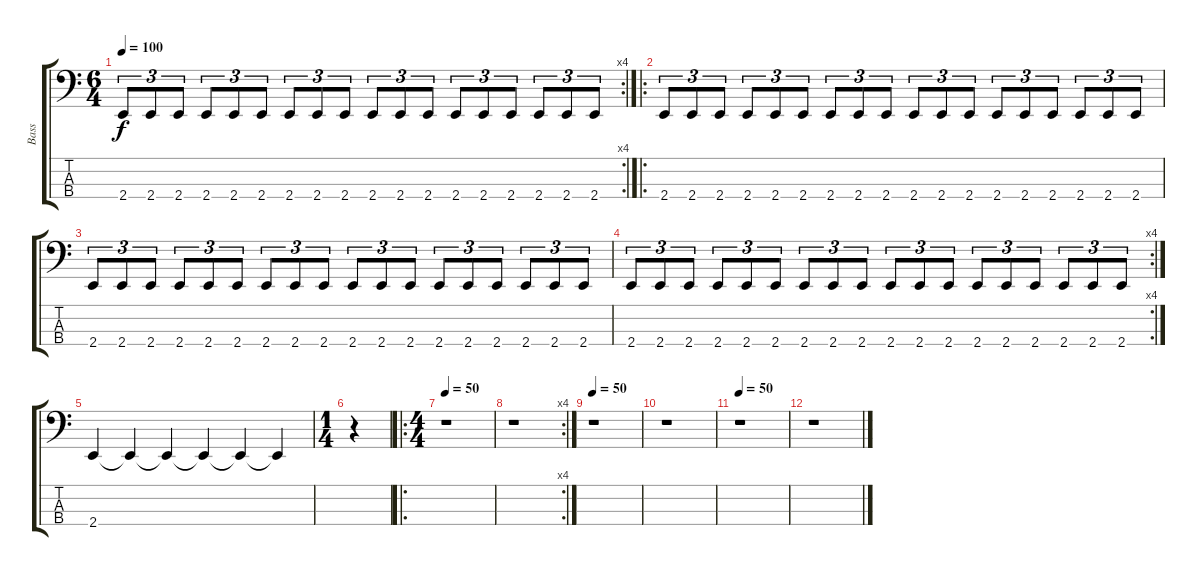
\track ("Bass" "Bass") {instrument electricbassfinger}
\staff {score tabs}
\tuning (G2 D2 A1 D1) {hide}
\rc 4
\ts (6 4)
\tempo 100
\clef f4
\ks c
2.4.8{tu (3 2) dy f} 2.4.8{tu (3 2)} 2.4.8{tu (3 2)} 2.4.8{tu (3 2)} 2.4.8{tu (3 2)} 2.4.8{tu (3 2)} 2.4.8{tu (3 2)} 2.4.8{tu (3 2)} 2.4.8{tu (3 2)} 2.4.8{tu (3 2)} 2.4.8{tu (3 2)} 2.4.8{tu (3 2)} 2.4.8{tu (3 2)} 2.4.8{tu (3 2)} 2.4.8{tu (3 2)} 2.4.8{tu (3 2)} 2.4.8{tu (3 2)} 2.4.8{tu (3 2)} |
\ro
2.4.8{tu (3 2)} 2.4.8{tu (3 2)} 2.4.8{tu (3 2)} 2.4.8{tu (3 2)} 2.4.8{tu (3 2)} 2.4.8{tu (3 2)} 2.4.8{tu (3 2)} 2.4.8{tu (3 2)} 2.4.8{tu (3 2)} 2.4.8{tu (3 2)} 2.4.8{tu (3 2)} 2.4.8{tu (3 2)} 2.4.8{tu (3 2)} 2.4.8{tu (3 2)} 2.4.8{tu (3 2)} 2.4.8{tu (3 2)} 2.4.8{tu (3 2)} 2.4.8{tu (3 2)} |
2.4.8{tu (3 2)} 2.4.8{tu (3 2)} 2.4.8{tu (3 2)} 2.4.8{tu (3 2)} 2.4.8{tu (3 2)} 2.4.8{tu (3 2)} 2.4.8{tu (3 2)} 2.4.8{tu (3 2)} 2.4.8{tu (3 2)} 2.4.8{tu (3 2)} 2.4.8{tu (3 2)} 2.4.8{tu (3 2)} 2.4.8{tu (3 2)} 2.4.8{tu (3 2)} 2.4.8{tu (3 2)} 2.4.8{tu (3 2)} 2.4.8{tu (3 2)} 2.4.8{tu (3 2)} |
\rc 4
2.4.8{tu (3 2)} 2.4.8{tu (3 2)} 2.4.8{tu (3 2)} 2.4.8{tu (3 2)} 2.4.8{tu (3 2)} 2.4.8{tu (3 2)} 2.4.8{tu (3 2)} 2.4.8{tu (3 2)} 2.4.8{tu (3 2)} 2.4.8{tu (3 2)} 2.4.8{tu (3 2)} 2.4.8{tu (3 2)} 2.4.8{tu (3 2)} 2.4.8{tu (3 2)} 2.4.8{tu (3 2)} 2.4.8{tu (3 2)} 2.4.8{tu (3 2)} 2.4.8{tu (3 2)} |
2.4.4 2.4{t}.4 2.4{t}.4 2.4{t}.4 2.4{t}.4 2.4{t}.4 |
\ts (1 4)
r.4 |
\ro
\ts (4 4)
\tempo 50
r.1 |
\rc 4
r.1 |
\tempo 50
r.1 |
r.1 |
\tempo 50
r.1 |
r.1
